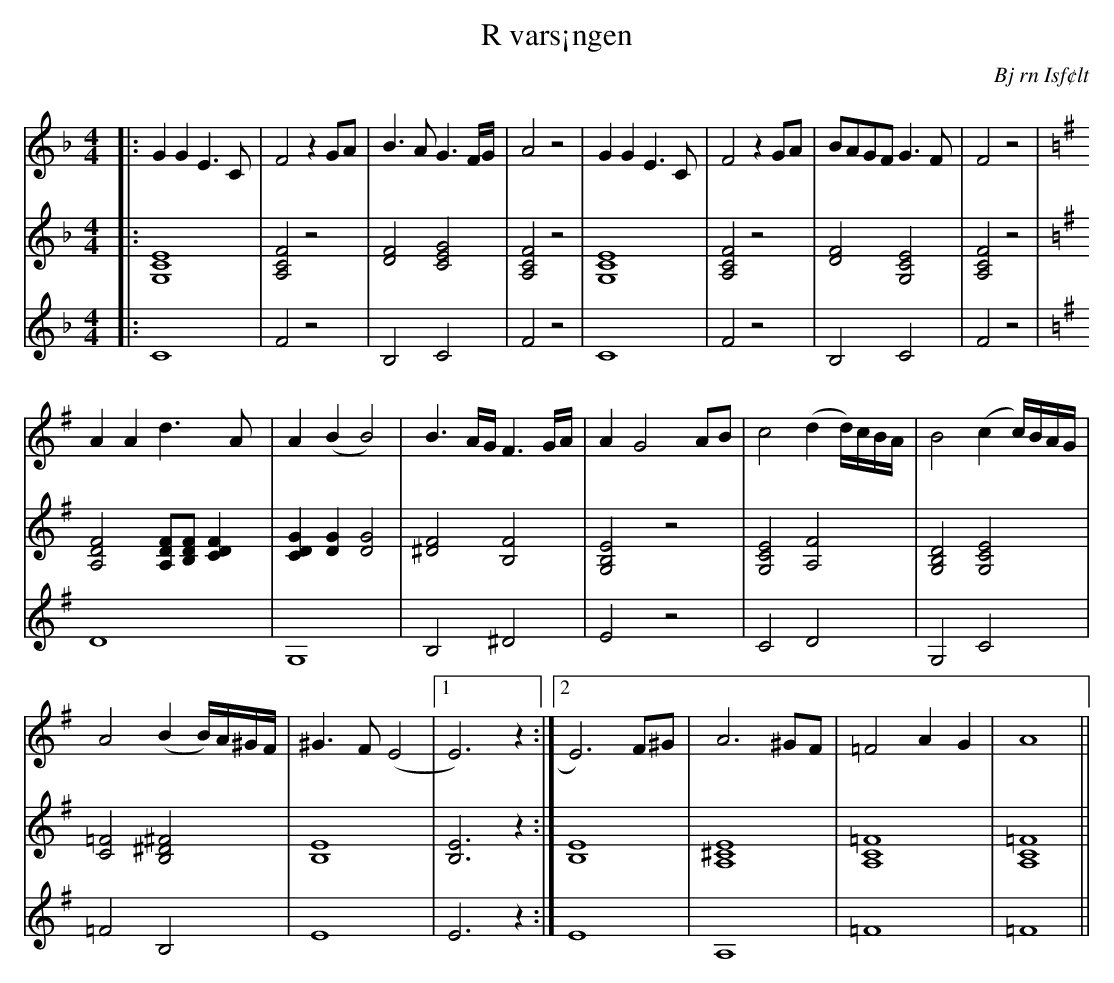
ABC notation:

X:1
T: R vars¡ngen
O: Bj rn Isf¢lt
K: F
M: 4/4
L: 1/8
V: 1
|: G2G2E3C | F4z2GA | B3AG3F/G/ | A4z4 | G2G2E3C | F4z2GA | BAGF G3F | F4z4 |
K: G
A2A2d3A | A2(B2B4) | B3A/G/F3G/A/ | A2G4 AB | c4(d2d/)c/B/A/ | B4(c2c/)B/A/G/ |
A4(B2B/)A/^G/F/ | ^G3F(E4 |1 E6)z2 :|2 E6)F^G | A6^GF | =F4A2G2 | A8 ||
V: 2
|: [E8C8G,8] | [F4C4A,4]z4 | [F4D4][G4E4C4] | [F4C4A,4]z4 | [E8C8G,8] | [F4C4A,4]z4 | [F4D4][G,4E4C4] | [F4C4A,4]z4 |
K: G
[F4A,4D4][FA,D][FB,D][F2C2D2] | [G2C2D2][G2D2][G4D4] | [F4^D4][F4B,4] | [E4B,4G,4]z4 | [E4C4G,4][F4A,4] | [G,4D4B,4][G,4E4C4] |
[=F4C4][^F4B,4^D4] | [E8B,8] | [E6B,6]z2 :| [E8B,8] | [E8^C8A,8] | [=F8C8A,8] | [=F8A,8C8] ||
V: 3
|: C8 | F4z4 | B,4C4 | F4z4 | C8 | F4z4 | B,4C4 | F4z4 |
K: G
D8 | G,8 | B,4^D4 | E4z4 | C4D4 | G,4C4 |
=F4B,4 | E8 | E6z2 :| E8 | A,8 | =F8 | =F8 ||
